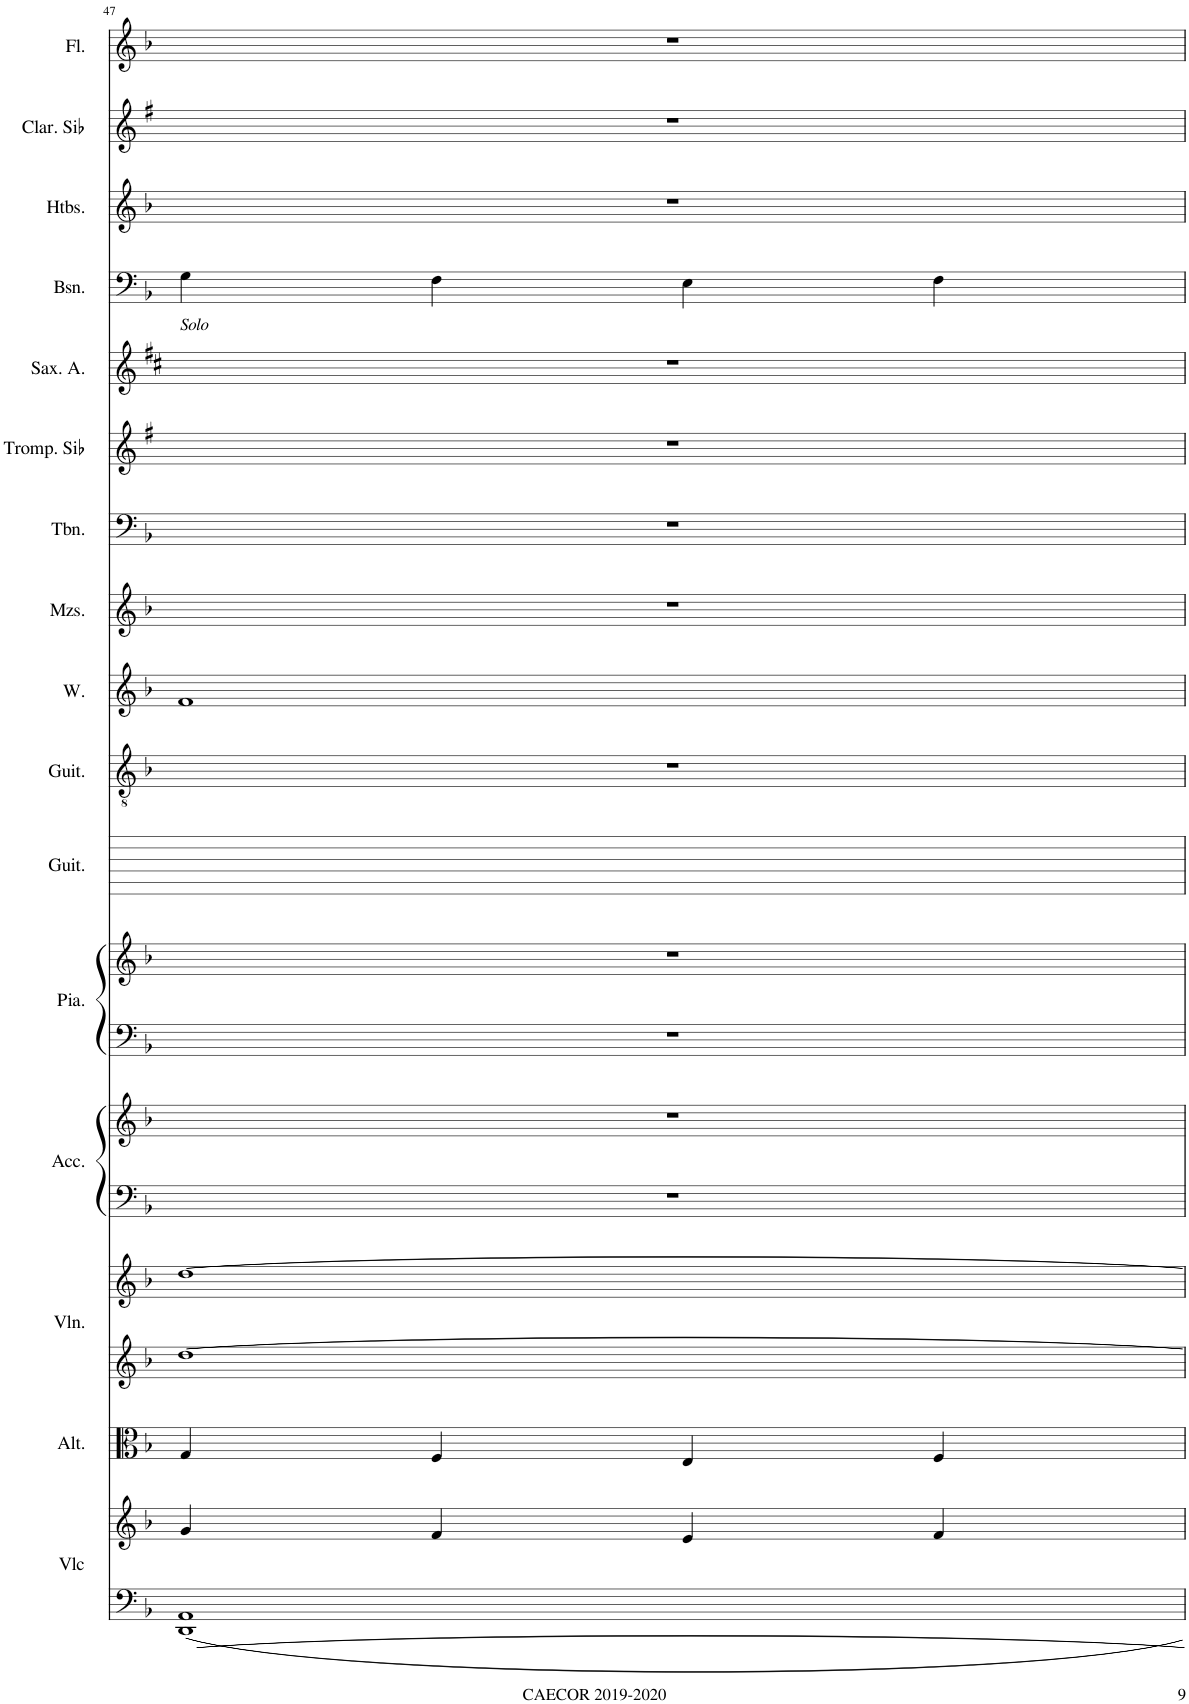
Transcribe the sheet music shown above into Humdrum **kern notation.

**kern	**kern	**kern	**kern	**kern	**kern	**kern	**kern	**kern	**kern	**kern	**kern	**kern	**kern	**kern	**kern	**kern	**kern	**kern	**kern
*part16	*part16	*part15	*part14	*part14	*part13	*part13	*part12	*part12	*part11	*part10	*part9	*part8	*part7	*part6	*part5	*part4	*part3	*part2	*part1
*staff20	*staff19	*staff18	*staff17	*staff16	*staff15	*staff14	*staff13	*staff12	*staff11	*staff10	*staff9	*staff8	*staff7	*staff6	*staff5	*staff4	*staff3	*staff2	*staff1
*I"Violoncelle	*	*I"Alto	*I"Violon	*	*I"Accordéon	*	*I"Piano	*	*I"Guitare acoustique	*I"Guitare classique	*I"Femmes	*I"Mezzo-soprano	*I"Trombone	*I"Trompette en Sib	*I"Saxophone Alto	*I"Basson	*I"Hautbois	*I"Clarinette en Sib	*I"Flûte
*I'Vlc	*	*I'Alt.	*I'Vln.	*	*I'Acc.	*	*I'Pia.	*	*I'Guit.	*I'Guit.	*	*I'Mzs.	*I'Tbn.	*I'Tromp. Sib	*I'Sax. A.	*I'Bsn.	*I'Htbs.	*I'Clar. Sib	*I'Fl.
!!LO:PB:g=z
*clefF4	*clefG2	*clefC3	*clefG2	*clefG2	*clefF4	*clefG2	*clefF4	*clefG2	*	*clefGv2	*clefG2	*clefG2	*clefF4	*clefG2	*clefG2	*clefF4	*clefG2	*clefG2	*clefG2
*	*	*	*	*	*	*	*	*	*	*	*	*	*	*Trd1c2	*Trd5c9	*	*	*Trd1c2	*
*k[b-]	*k[b-]	*k[b-]	*k[b-]	*k[b-]	*k[b-]	*k[b-]	*k[b-]	*k[b-]	*k[b-]	*k[b-]	*k[b-]	*k[b-]	*k[b-]	*k[f#]	*k[f#c#]	*k[b-]	*k[b-]	*k[f#]	*k[b-]
*M4/4	*M4/4	*M4/4	*M4/4	*M4/4	*M4/4	*M4/4	*M4/4	*M4/4	*M4/4	*M4/4	*M4/4	*M4/4	*M4/4	*M4/4	*M4/4	*M4/4	*M4/4	*M4/4	*M4/4
*met(c)	*met(c)	*met(c)	*met(c)	*met(c)	*met(c)	*met(c)	*met(c)	*met(c)	*met(c)	*met(c)	*met(c)	*met(c)	*met(c)	*met(c)	*met(c)	*met(c)	*met(c)	*met(c)	*met(c)
=47	=47	=47	=47	=47	=47	=47	=47	=47	=47	=47	=47	=47	=47	=47	=47	=47	=47	=47	=47
!	!	!	!	!	!	!	!	!	!	!	!	!	!	!	!	!LO:TX:b:i:t=Solo	!	!	!
1DD [1AA	4g/	4G/	[1dd	[1dd	1r	1r	1r	1r	1r	1r	1f	1r	1r	1r	1r	4G\	1r	1r	1r
.	4f/	4F/	.	.	.	.	.	.	.	.	.	.	.	.	.	4F\	.	.	.
.	4e/	4E/	.	.	.	.	.	.	.	.	.	.	.	.	.	4E\	.	.	.
.	4f/	4F/	.	.	.	.	.	.	.	.	.	.	.	.	.	4F\	.	.	.
=	=	=	=	=	=	=	=	=	=	=	=	=	=	=	=	=	=	=	=
*-	*-	*-	*-	*-	*-	*-	*-	*-	*-	*-	*-	*-	*-	*-	*-	*-	*-	*-	*-
